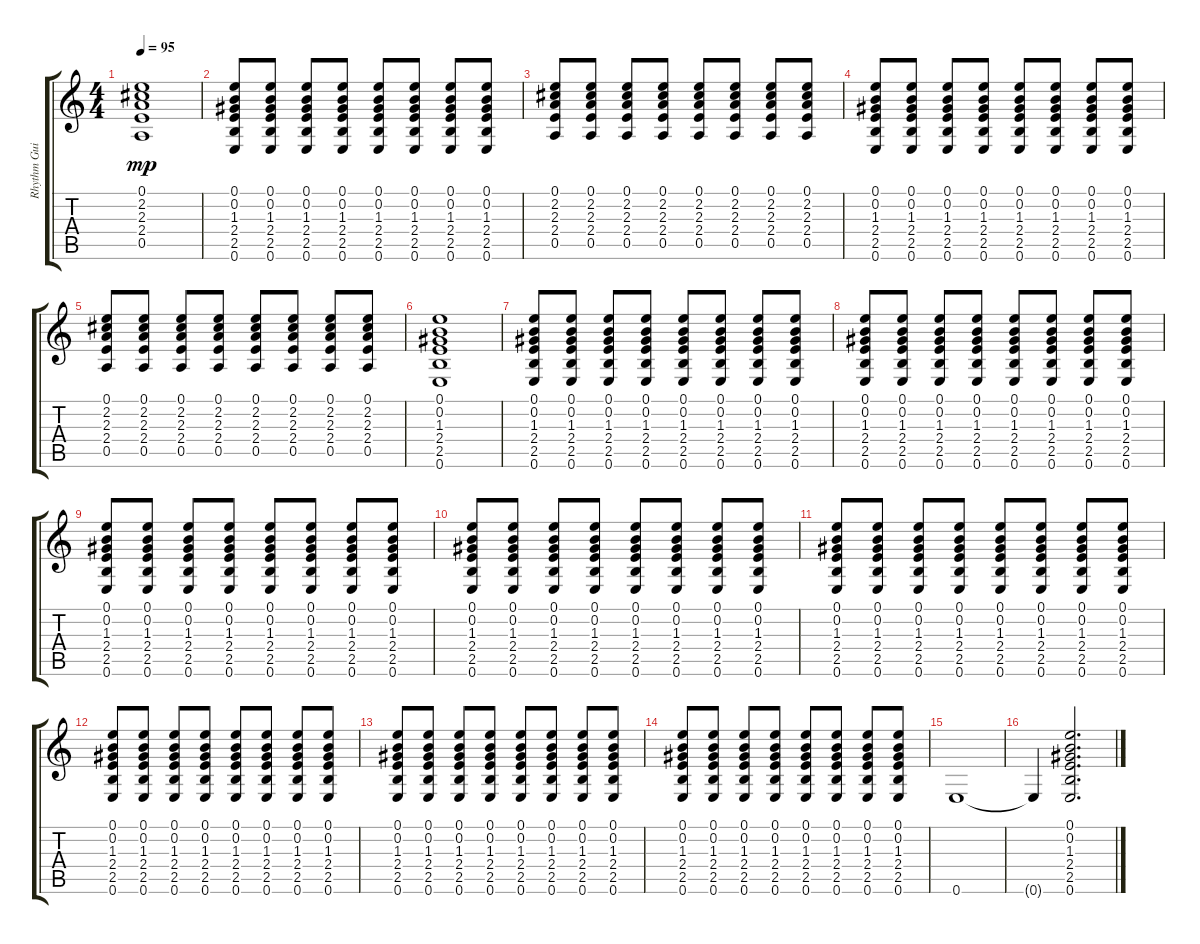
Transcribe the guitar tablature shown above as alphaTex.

\track ("Rhythm Guitar" "Rhythm Gui") {instrument overdrivenguitar}
\staff {score tabs}
\tuning (E4 B3 G3 D3 A2 E2) {hide}
\ts (4 4)
\tempo 95
\clef g2
\ks c
(0.1 2.2 2.3 2.4 0.5).1{dy mp} |
(0.1 0.2 1.3 2.4 2.5 0.6).8 (0.1 0.2 1.3 2.4 2.5 0.6).8 (0.1 0.2 1.3 2.4 2.5 0.6).8 (0.1 0.2 1.3 2.4 2.5 0.6).8 (0.1 0.2 1.3 2.4 2.5 0.6).8 (0.1 0.2 1.3 2.4 2.5 0.6).8 (0.1 0.2 1.3 2.4 2.5 0.6).8 (0.1 0.2 1.3 2.4 2.5 0.6).8 |
(0.1 2.2 2.3 2.4 0.5).8 (0.1 2.2 2.3 2.4 0.5).8 (0.1 2.2 2.3 2.4 0.5).8 (0.1 2.2 2.3 2.4 0.5).8 (0.1 2.2 2.3 2.4 0.5).8 (0.1 2.2 2.3 2.4 0.5).8 (0.1 2.2 2.3 2.4 0.5).8 (0.1 2.2 2.3 2.4 0.5).8 |
(0.1 0.2 1.3 2.4 2.5 0.6).8 (0.1 0.2 1.3 2.4 2.5 0.6).8 (0.1 0.2 1.3 2.4 2.5 0.6).8 (0.1 0.2 1.3 2.4 2.5 0.6).8 (0.1 0.2 1.3 2.4 2.5 0.6).8 (0.1 0.2 1.3 2.4 2.5 0.6).8 (0.1 0.2 1.3 2.4 2.5 0.6).8 (0.1 0.2 1.3 2.4 2.5 0.6).8 |
(0.1 2.2 2.3 2.4 0.5).8 (0.1 2.2 2.3 2.4 0.5).8 (0.1 2.2 2.3 2.4 0.5).8 (0.1 2.2 2.3 2.4 0.5).8 (0.1 2.2 2.3 2.4 0.5).8 (0.1 2.2 2.3 2.4 0.5).8 (0.1 2.2 2.3 2.4 0.5).8 (0.1 2.2 2.3 2.4 0.5).8 |
(0.1 0.2 1.3 2.4 2.5 0.6).1 |
(0.1 0.2 1.3 2.4 2.5 0.6).8 (0.1 0.2 1.3 2.4 2.5 0.6).8 (0.1 0.2 1.3 2.4 2.5 0.6).8 (0.1 0.2 1.3 2.4 2.5 0.6).8 (0.1 0.2 1.3 2.4 2.5 0.6).8 (0.1 0.2 1.3 2.4 2.5 0.6).8 (0.1 0.2 1.3 2.4 2.5 0.6).8 (0.1 0.2 1.3 2.4 2.5 0.6).8 |
(0.1 0.2 1.3 2.4 2.5 0.6).8 (0.1 0.2 1.3 2.4 2.5 0.6).8 (0.1 0.2 1.3 2.4 2.5 0.6).8 (0.1 0.2 1.3 2.4 2.5 0.6).8 (0.1 0.2 1.3 2.4 2.5 0.6).8 (0.1 0.2 1.3 2.4 2.5 0.6).8 (0.1 0.2 1.3 2.4 2.5 0.6).8 (0.1 0.2 1.3 2.4 2.5 0.6).8 |
(0.1 0.2 1.3 2.4 2.5 0.6).8 (0.1 0.2 1.3 2.4 2.5 0.6).8 (0.1 0.2 1.3 2.4 2.5 0.6).8 (0.1 0.2 1.3 2.4 2.5 0.6).8 (0.1 0.2 1.3 2.4 2.5 0.6).8 (0.1 0.2 1.3 2.4 2.5 0.6).8 (0.1 0.2 1.3 2.4 2.5 0.6).8 (0.1 0.2 1.3 2.4 2.5 0.6).8 |
(0.1 0.2 1.3 2.4 2.5 0.6).8 (0.1 0.2 1.3 2.4 2.5 0.6).8 (0.1 0.2 1.3 2.4 2.5 0.6).8 (0.1 0.2 1.3 2.4 2.5 0.6).8 (0.1 0.2 1.3 2.4 2.5 0.6).8 (0.1 0.2 1.3 2.4 2.5 0.6).8 (0.1 0.2 1.3 2.4 2.5 0.6).8 (0.1 0.2 1.3 2.4 2.5 0.6).8 |
(0.1 0.2 1.3 2.4 2.5 0.6).8 (0.1 0.2 1.3 2.4 2.5 0.6).8 (0.1 0.2 1.3 2.4 2.5 0.6).8 (0.1 0.2 1.3 2.4 2.5 0.6).8 (0.1 0.2 1.3 2.4 2.5 0.6).8 (0.1 0.2 1.3 2.4 2.5 0.6).8 (0.1 0.2 1.3 2.4 2.5 0.6).8 (0.1 0.2 1.3 2.4 2.5 0.6).8 |
(0.1 0.2 1.3 2.4 2.5 0.6).8 (0.1 0.2 1.3 2.4 2.5 0.6).8 (0.1 0.2 1.3 2.4 2.5 0.6).8 (0.1 0.2 1.3 2.4 2.5 0.6).8 (0.1 0.2 1.3 2.4 2.5 0.6).8 (0.1 0.2 1.3 2.4 2.5 0.6).8 (0.1 0.2 1.3 2.4 2.5 0.6).8 (0.1 0.2 1.3 2.4 2.5 0.6).8 |
(0.1 0.2 1.3 2.4 2.5 0.6).8 (0.1 0.2 1.3 2.4 2.5 0.6).8 (0.1 0.2 1.3 2.4 2.5 0.6).8 (0.1 0.2 1.3 2.4 2.5 0.6).8 (0.1 0.2 1.3 2.4 2.5 0.6).8 (0.1 0.2 1.3 2.4 2.5 0.6).8 (0.1 0.2 1.3 2.4 2.5 0.6).8 (0.1 0.2 1.3 2.4 2.5 0.6).8 |
(0.1 0.2 1.3 2.4 2.5 0.6).8 (0.1 0.2 1.3 2.4 2.5 0.6).8 (0.1 0.2 1.3 2.4 2.5 0.6).8 (0.1 0.2 1.3 2.4 2.5 0.6).8 (0.1 0.2 1.3 2.4 2.5 0.6).8 (0.1 0.2 1.3 2.4 2.5 0.6).8 (0.1 0.2 1.3 2.4 2.5 0.6).8 (0.1 0.2 1.3 2.4 2.5 0.6).8 |
0.6.1 |
0.6{t}.4 (0.1 0.2 1.3 2.4 2.5 0.6).2{d}
